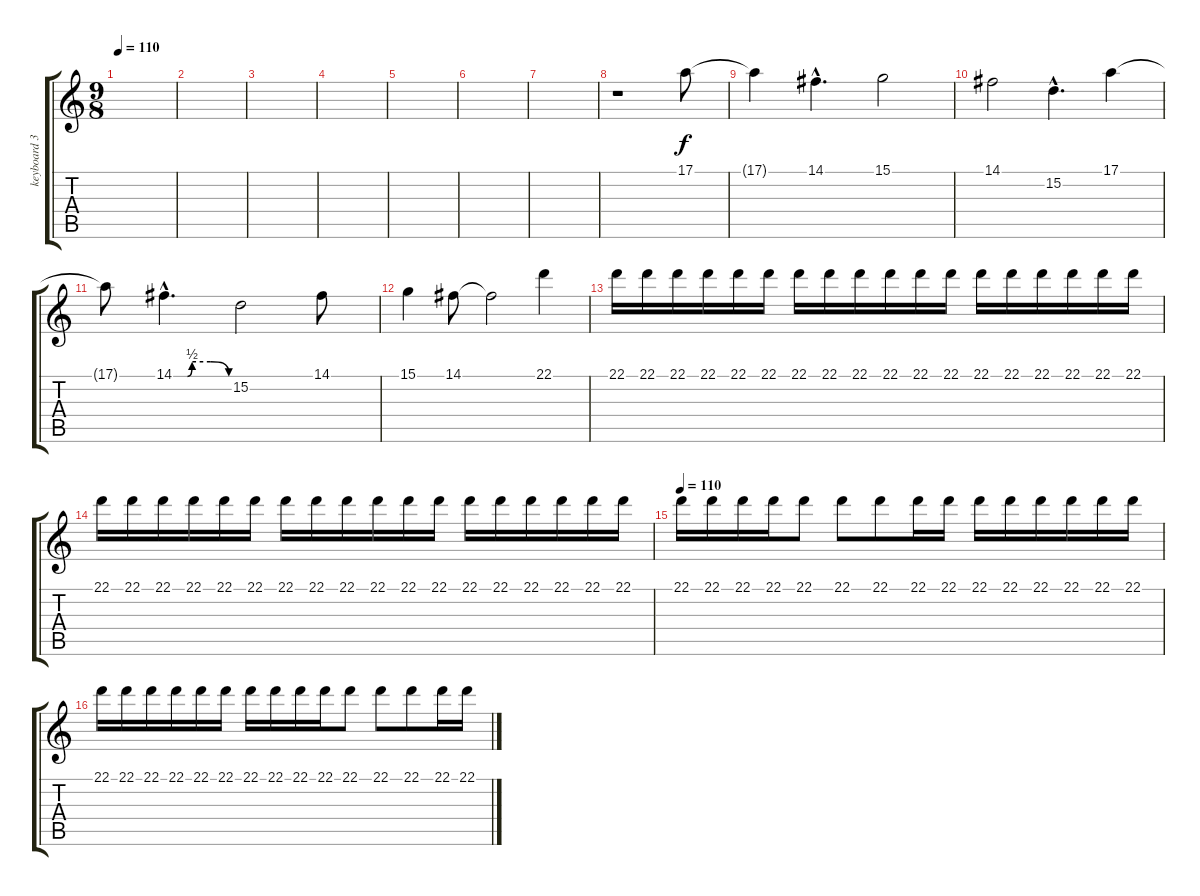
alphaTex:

\track ("keyboard 3" "keyboard 3") {instrument clarinet}
\staff {score tabs}
\tuning (E4 B3 G3 D3 A2 E2) {hide}
\ts (9 8)
\tempo 110
\clef g2
\ks c
|
|
|
|
|
|
|
r.1 17.1.8{volume 16 instrument stringensemble1} |
17.1{t}.4 14.1{hac}.4{d} 15.1.2 |
14.1.2 15.2{hac}.4{d} 17.1.4 |
17.1{t}.8 14.1{be (custom 0 0 15 0 20 2 40 2 60 0) hac}.4{d} 15.2.2 14.1.8 |
15.1.4 14.1.8 14.1{t}.2 22.1.4 |
22.1.16{volume 13 instrument stringensemble1} 22.1.16 22.1.16 22.1.16 22.1.16 22.1.16 22.1.16 22.1.16 22.1.16 22.1.16 22.1.16 22.1.16 22.1.16 22.1.16 22.1.16 22.1.16 22.1.16 22.1.16 |
22.1.16 22.1.16 22.1.16 22.1.16 22.1.16 22.1.16 22.1.16 22.1.16 22.1.16 22.1.16 22.1.16 22.1.16 22.1.16 22.1.16 22.1.16 22.1.16 22.1.16 22.1.16 |
\tempo 110
22.1.16 22.1.16 22.1.16 22.1.16 22.1.8 22.1.8 22.1.8 22.1.16 22.1.16 22.1.16 22.1.16 22.1.16 22.1.16 22.1.16 22.1.16 |
22.1.16 22.1.16 22.1.16 22.1.16 22.1.16 22.1.16 22.1.16 22.1.16 22.1.16 22.1.16 22.1.8 22.1.8 22.1.8 22.1.16 22.1.16
